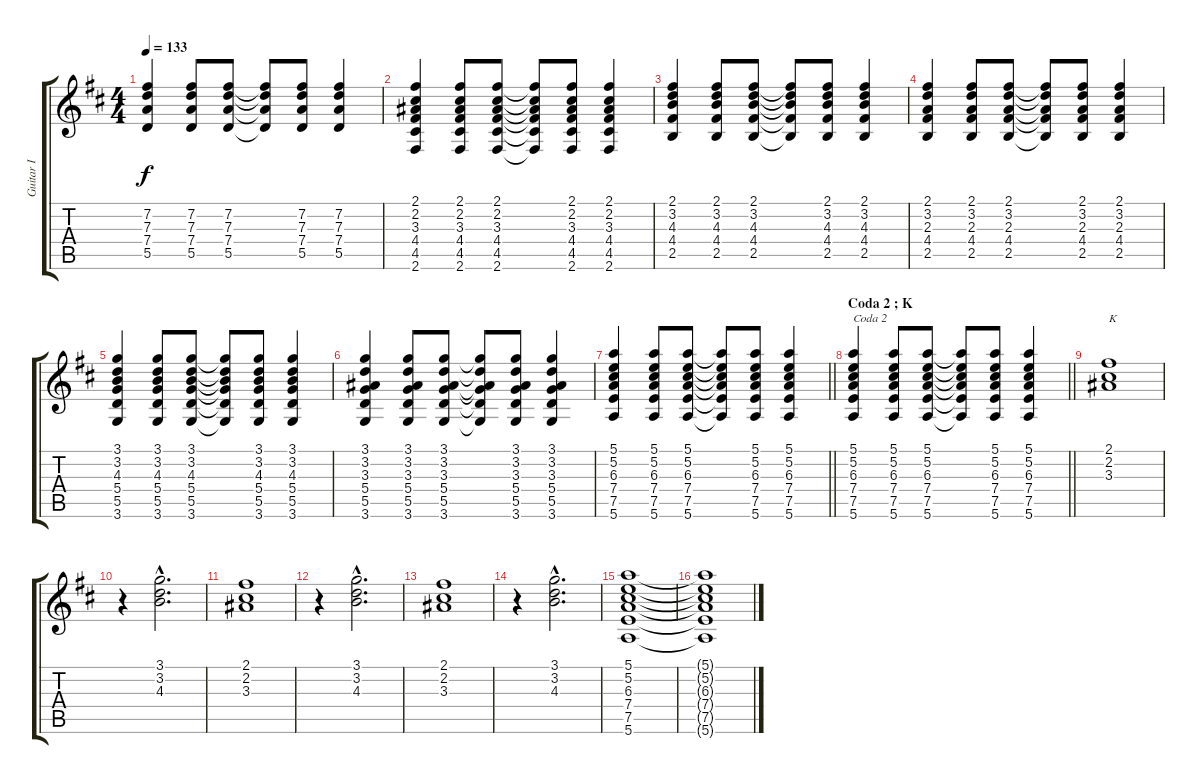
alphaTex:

\track ("Guitar I" "Guitar I") {instrument distortionguitar}
\staff {score tabs}
\tuning (E4 B3 G3 D3 A2 E2) {hide}
\ts (4 4)
\tempo 133
\clef g2
\ks d
(7.2 7.3 7.4 5.5).4{dy f} (7.2 7.3 7.4 5.5).8 (7.2 7.3 7.4 5.5).8 (7.2{t} 7.3{t} 7.4{t} 5.5{t}).8 (7.2 7.3 7.4 5.5).8 (7.2 7.3 7.4 5.5).4 |
(2.1 2.2 3.3 4.4 4.5 2.6).4 (2.1 2.2 3.3 4.4 4.5 2.6).8 (2.1 2.2 3.3 4.4 4.5 2.6).8 (2.1{t} 2.2{t} 3.3{t} 4.4{t} 4.5{t} 2.6{t}).8 (2.1 2.2 3.3 4.4 4.5 2.6).8 (2.1 2.2 3.3 4.4 4.5 2.6).4 |
(2.1 3.2 4.3 4.4 2.5).4 (2.1 3.2 4.3 4.4 2.5).8 (2.1 3.2 4.3 4.4 2.5).8 (2.1{t} 3.2{t} 4.3{t} 4.4{t} 2.5{t}).8 (2.1 3.2 4.3 4.4 2.5).8 (2.1 3.2 4.3 4.4 2.5).4 |
(2.1 3.2 2.3 4.4 2.5).4 (2.1 3.2 2.3 4.4 2.5).8 (2.1 3.2 2.3 4.4 2.5).8 (2.1{t} 3.2{t} 2.3{t} 4.4{t} 2.5{t}).8 (2.1 3.2 2.3 4.4 2.5).8 (2.1 3.2 2.3 4.4 2.5).4 |
(3.1 3.2 4.3 5.4 5.5 3.6).4 (3.1 3.2 4.3 5.4 5.5 3.6).8 (3.1 3.2 4.3 5.4 5.5 3.6).8 (3.1{t} 3.2{t} 4.3{t} 5.4{t} 5.5{t} 3.6{t}).8 (3.1 3.2 4.3 5.4 5.5 3.6).8 (3.1 3.2 4.3 5.4 5.5 3.6).4 |
(3.1 3.2 3.3 5.4 5.5 3.6).4 (3.1 3.2 3.3 5.4 5.5 3.6).8 (3.1 3.2 3.3 5.4 5.5 3.6).8 (3.1{t} 3.2{t} 3.3{t} 5.4{t} 5.5{t} 3.6{t}).8 (3.1 3.2 3.3 5.4 5.5 3.6).8 (3.1 3.2 3.3 5.4 5.5 3.6).4 |
\barLineRight lightlight
(5.1 5.2 6.3 7.4 7.5 5.6).4 (5.1 5.2 6.3 7.4 7.5 5.6).8 (5.1 5.2 6.3 7.4 7.5 5.6).8 (5.1{t} 5.2{t} 6.3{t} 7.4{t} 7.5{t} 5.6{t}).8 (5.1 5.2 6.3 7.4 7.5 5.6).8 (5.1 5.2 6.3 7.4 7.5 5.6).4 |
\section ("" "Coda 2 ; K")
\barLineRight lightlight
(5.1 5.2 6.3 7.4 7.5 5.6).4{txt "Coda 2"} (5.1 5.2 6.3 7.4 7.5 5.6).8 (5.1 5.2 6.3 7.4 7.5 5.6).8 (5.1{t} 5.2{t} 6.3{t} 7.4{t} 7.5{t} 5.6{t}).8 (5.1 5.2 6.3 7.4 7.5 5.6).8 (5.1 5.2 6.3 7.4 7.5 5.6).4 |
(2.1 2.2 3.3).1{txt "K"} |
r.4 (3.1{hac} 3.2{hac} 4.3{hac}).2{d} |
(2.1 2.2 3.3).1 |
r.4 (3.1{hac} 3.2{hac} 4.3{hac}).2{d} |
(2.1 2.2 3.3).1 |
r.4 (3.1{hac} 3.2{hac} 4.3{hac}).2{d} |
(5.1 5.2 6.3 7.4 7.5 5.6).1 |
(5.1{t} 5.2{t} 6.3{t} 7.4{t} 7.5{t} 5.6{t}).1
